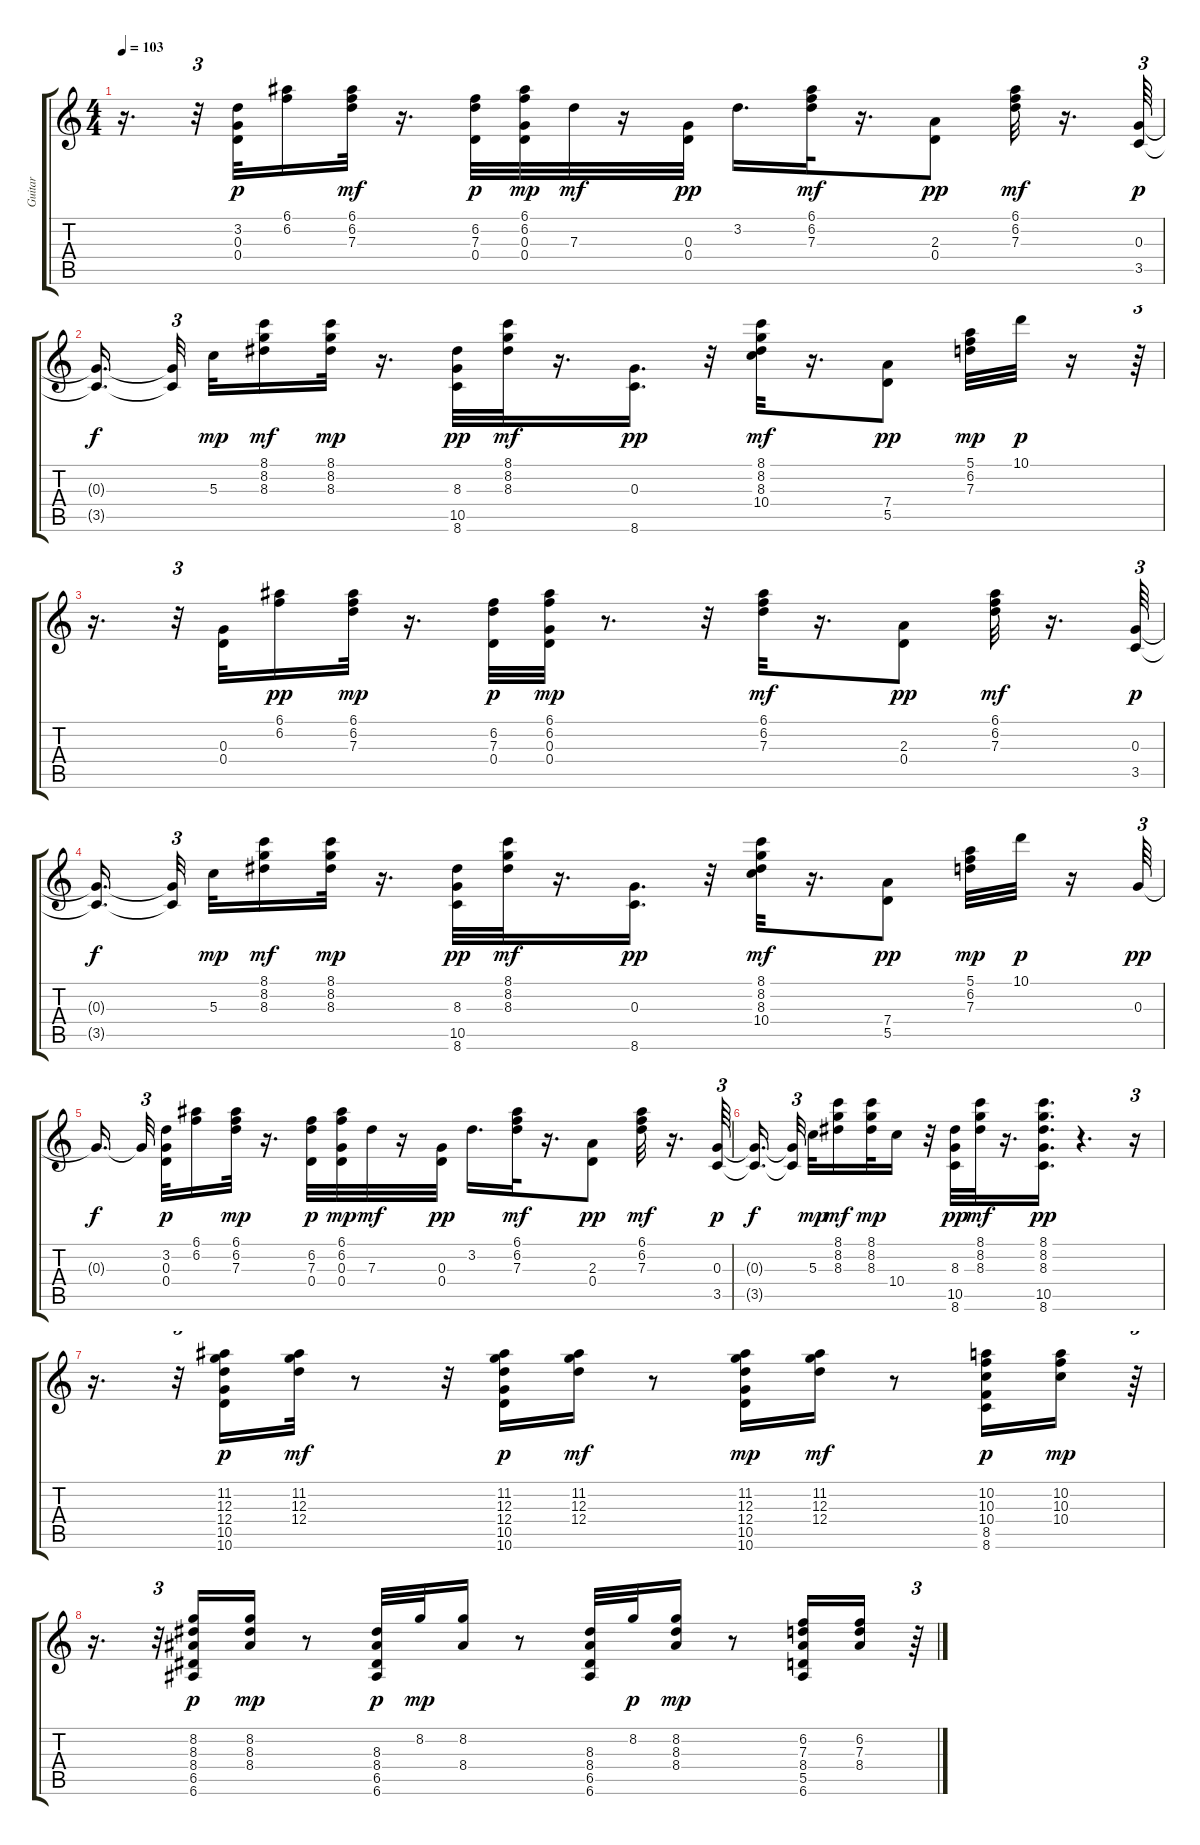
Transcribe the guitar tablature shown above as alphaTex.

\track ("Guitar" "Guitar") {instrument acousticguitarsteel}
\staff {score tabs}
\tuning (E4 B3 G3 D3 A2 E2) {hide}
\ts (4 4)
\tempo 103
\clef g2
\ks c
r.16{d dy p} r.32{tu (3 2)} (3.2 0.3 0.4).32 (6.1 6.2).16 (6.1 6.2 7.3).32{dy mf} r.16{d} (6.2 7.3 0.4).32{dy p} (6.1 6.2 0.3 0.4).32{dy mp} 7.3.32{dy mf} r.16 (0.3 0.4).32{dy pp} 3.2.16{d} (6.1 6.2 7.3).32{dy mf} r.16{d} (2.3 0.4).8{dy pp} (6.1 6.2 7.3).32{dy mf} r.16{d} (0.3 3.5).64{tu (3 2) dy p} |
(0.3{t} 3.5{t}).16{d dy f beam splitsecondary} (0.3{t} 3.5{t}).32{tu (3 2) beam splitsecondary} 5.3.32{dy mp} (8.1 8.2 8.3).16{dy mf} (8.1 8.2 8.3).32{dy mp} r.16{d} (8.3 10.5 8.6).32{dy pp} (8.1 8.2 8.3).32{dy mf} r.16{d} (0.3 8.6).16{d dy pp} r.32 (8.1 8.2 8.3 10.4).32{dy mf} r.16{d} (7.4 5.5).8{dy pp} (5.1 6.2 7.3).32{dy mp} 10.1.32{dy p} r.16 r.64{tu (3 2)} |
r.16{d} r.32{tu (3 2)} (0.3 0.4).32 (6.1 6.2).16{dy pp} (6.1 6.2 7.3).32{dy mp} r.16{d} (6.2 7.3 0.4).32{dy p} (6.1 6.2 0.3 0.4).32{dy mp} r.8{d} r.32 (6.1 6.2 7.3).32{dy mf} r.16{d} (2.3 0.4).8{dy pp} (6.1 6.2 7.3).32{dy mf} r.16{d} (0.3 3.5).64{tu (3 2) dy p} |
(0.3{t} 3.5{t}).16{d dy f beam splitsecondary} (0.3{t} 3.5{t}).32{tu (3 2) beam splitsecondary} 5.3.32{dy mp} (8.1 8.2 8.3).16{dy mf} (8.1 8.2 8.3).32{dy mp} r.16{d} (8.3 10.5 8.6).32{dy pp} (8.1 8.2 8.3).32{dy mf} r.16{d} (0.3 8.6).16{d dy pp} r.32 (8.1 8.2 8.3 10.4).32{dy mf} r.16{d} (7.4 5.5).8{dy pp} (5.1 6.2 7.3).32{dy mp} 10.1.32{dy p} r.16 0.3.64{tu (3 2) dy pp} |
0.3{t}.16{d dy f beam splitsecondary} 0.3{t}.32{tu (3 2) beam splitsecondary} (3.2 0.3 0.4).32{dy p} (6.1 6.2).16 (6.1 6.2 7.3).32{dy mp} r.16{d} (6.2 7.3 0.4).32{dy p} (6.1 6.2 0.3 0.4).32{dy mp} 7.3.32{dy mf} r.16 (0.3 0.4).32{dy pp} 3.2.16{d} (6.1 6.2 7.3).32{dy mf} r.16{d} (2.3 0.4).8{dy pp} (6.1 6.2 7.3).32{dy mf} r.16{d} (0.3 3.5).64{tu (3 2) dy p} |
(0.3{t} 3.5{t}).16{d dy f beam splitsecondary} (0.3{t} 3.5{t}).32{tu (3 2) beam splitsecondary} 5.3.32{dy mp} (8.1 8.2 8.3).16{dy mf} (8.1 8.2 8.3).32{dy mp} 10.4.16 r.32 (8.3 10.5 8.6).32{dy pp} (8.1 8.2 8.3).32{dy mf} r.16{d} (8.1 8.2 8.3 10.5 8.6).16{d dy pp} r.4{d} r.16{tu (3 2)} |
r.16{d} r.32{tu (3 2)} (11.2 12.3 12.4 10.5 10.6).16{dy p} (11.2 12.3 12.4).32{dy mf} r.8 r.32 (11.2 12.3 12.4 10.5 10.6).16{dy p} (11.2 12.3 12.4).16{dy mf} r.8 (11.2 12.3 12.4 10.5 10.6).16{dy mp} (11.2 12.3 12.4).16{dy mf} r.8 (10.2 10.3 10.4 8.5 8.6).16{dy p} (10.2 10.3 10.4).16{dy mp} r.64{tu (3 2)} |
r.16{d} r.32{tu (3 2)} (8.2 8.3 8.4 6.5 6.6).16{dy p} (8.2 8.3 8.4).16{dy mp} r.8 (8.3 8.4 6.5 6.6).32{dy p} 8.2.32{dy mp} (8.2 8.4).16 r.8 (8.3 8.4 6.5 6.6).32 8.2.32{dy p} (8.2 8.3 8.4).16{dy mp} r.8 (6.2 7.3 8.4 5.5 6.6).16 (6.2 7.3 8.4).16 r.64{tu (3 2)}
